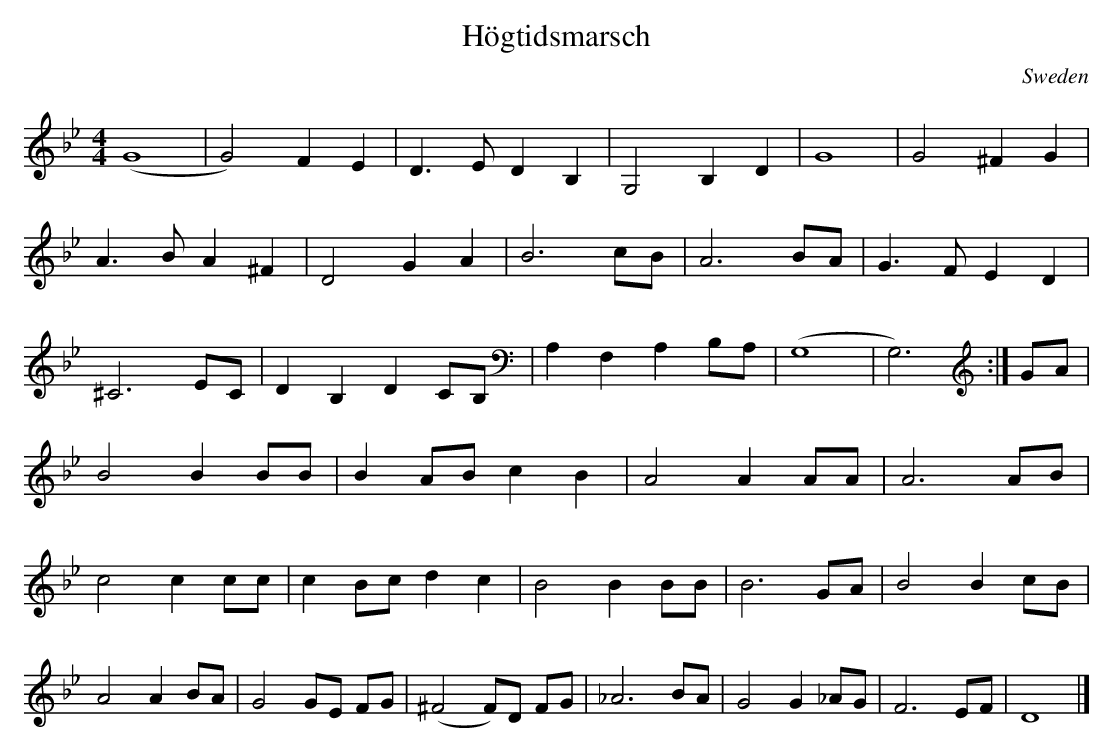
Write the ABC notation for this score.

X:1
T:Högtidsmarsch
M:4/4
O:Sweden
K:G minor
(G8|G4) F2E2|D3E D2B,2|G,4 B,2D2|\
G8|G4 ^F2G2|A3B A2^F2|D4 G2A2|\
B6 cB|A6 BA|G3F E2D2|^C6 EC|\
D2B,2 D2CB,|A,2F,2 A,2 B,A,|(G,8|G,6):| GA|\
B4 B2BB|B2AB c2B2|A4 A2AA|A6 AB|\
c4 c2cc|c2Bc d2c2|\
B4 B2BB|B6 GA|\
B4 B2cB|A4 A2BA|G4 GE FG|\
(^F4 F)D FG|_A6 BA|G4 G2_AG|F6 EF|D8|]
